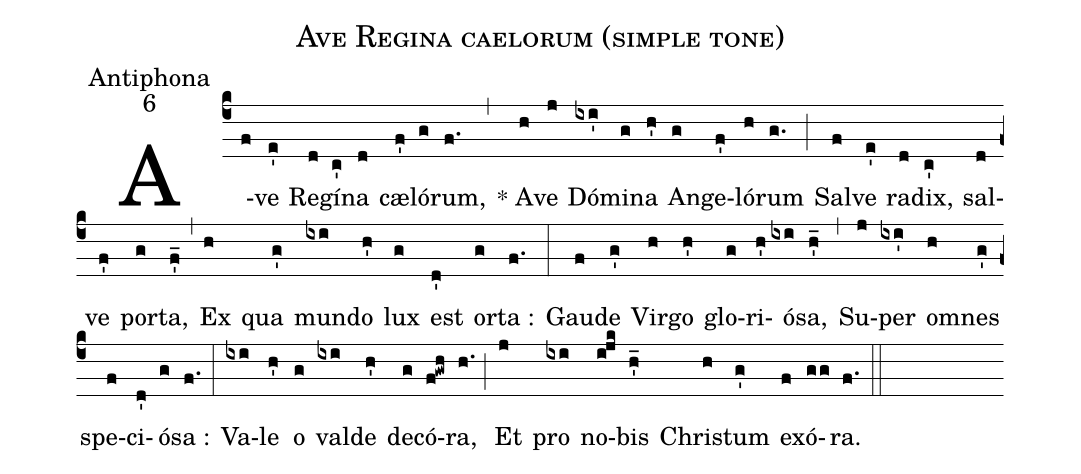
name:Ave Regina caelorum (simple tone);
office-part:Antiphona;
mode:6;
%%
(c4) A(f)ve(e') Re(d)gí(c')na(d) cæ(f')ló(g)rum,(f.) (,) * A(h)ve(j) Dó(ixi')mi(g)na(h') An(g)ge(f')ló(h)rum(g.) (;) Sal(f)ve(e') ra(d)dix,(c') sal(d)ve(f') por(g)ta,(f'_) (,) Ex(h) qua(g') mun(ixi)do(h') lux(g) est(d') or(g)ta :(f.) (:) Gau(f)de(g') Vir(h)go(h') glo(g)ri(h')ó(ixi)sa,(h'_) (,) Su(j)per(ixi') o(h)mnes(g') spe(f)ci(d')ó(g)sa :(f.) (:) Va(ixi)le(h') o(g) val(ixi)de(h') de(g)có(f!gwh)ra,(h.) (;) Et(j) pro(ixi) no(ijk)bis(h'_) Chri(h)stum(g') ex(f)ó(gg)ra.(f.) (::)
